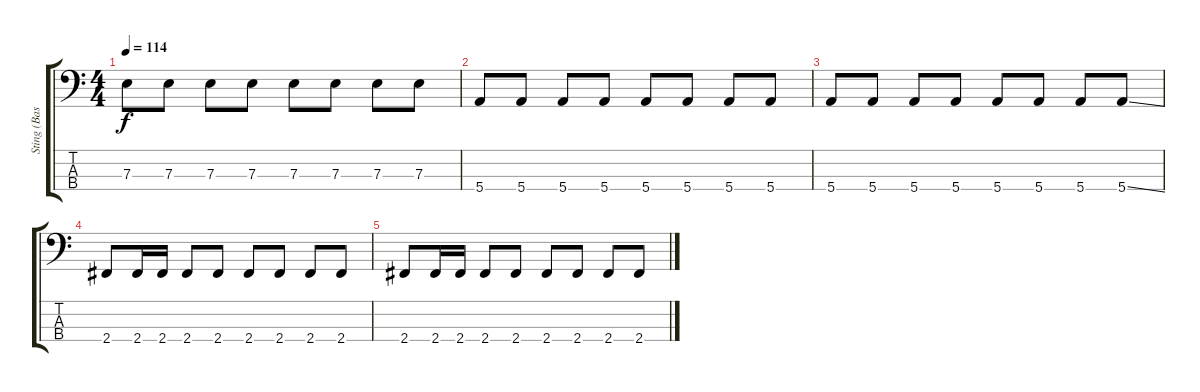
\track ("Sting (Bass)" "Sting (Bas") {instrument electricbassfinger}
\staff {score tabs}
\tuning (G2 D2 A1 E1) {hide}
\ts (4 4)
\tempo 114
\clef f4
\ks c
7.3.8{dy f} 7.3.8 7.3.8 7.3.8 7.3.8 7.3.8 7.3.8 7.3.8 |
5.4.8 5.4.8 5.4.8 5.4.8 5.4.8 5.4.8 5.4.8 5.4.8 |
5.4.8 5.4.8 5.4.8 5.4.8 5.4.8 5.4.8 5.4.8 5.4{ss}.8 |
2.4.8 2.4.16 2.4.16 2.4.8 2.4.8 2.4.8 2.4.8 2.4.8 2.4.8 |
2.4.8 2.4.16 2.4.16 2.4.8 2.4.8 2.4.8 2.4.8 2.4.8 2.4.8
